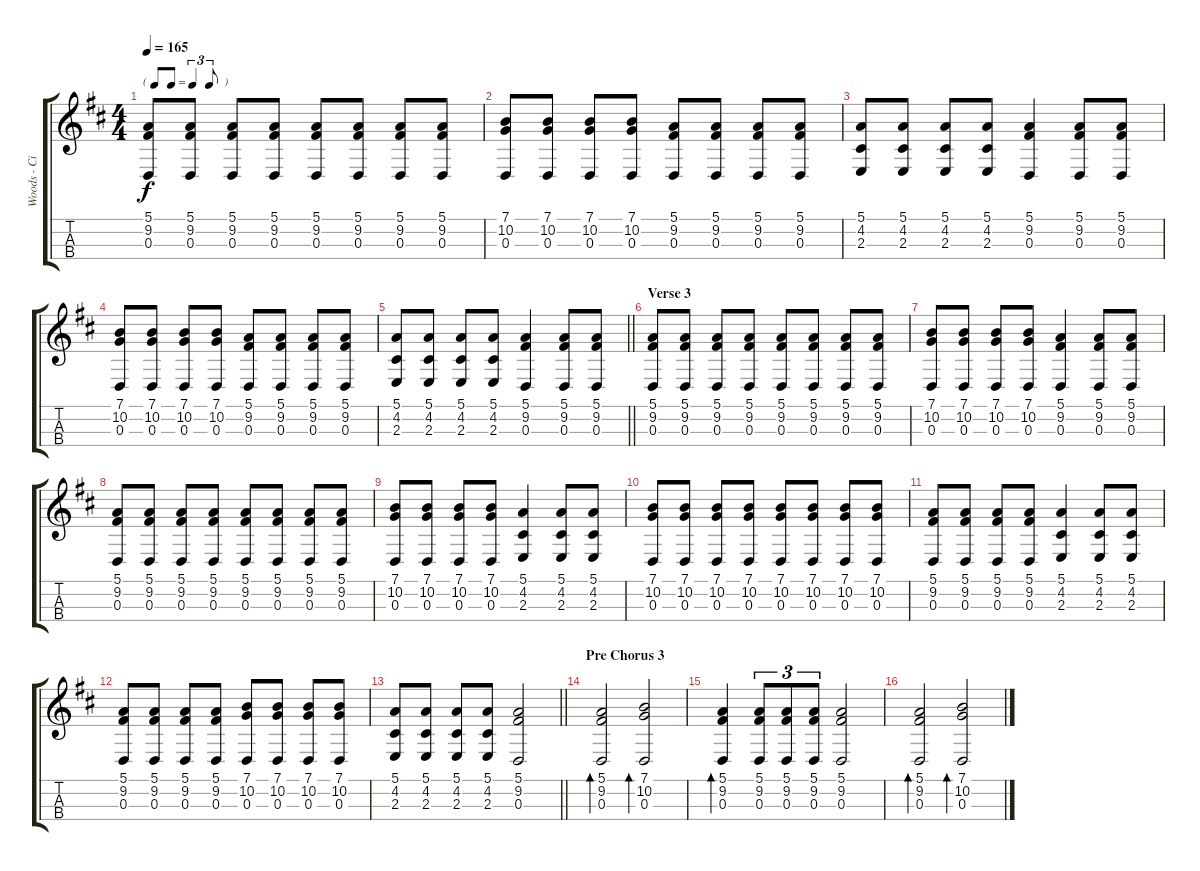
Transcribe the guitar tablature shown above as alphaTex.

\track ("Woods - Cittern" "Woods - Ci") {instrument koto}
\staff {score tabs}
\tuning (E4 A3 D3 G2) {hide}
\ts (4 4)
\tf triplet8th
\tempo 165
\clef g2
\ks d
(5.1 9.2 0.3).8{dy f} (5.1 9.2 0.3).8 (5.1 9.2 0.3).8 (5.1 9.2 0.3).8 (5.1 9.2 0.3).8 (5.1 9.2 0.3).8 (5.1 9.2 0.3).8 (5.1 9.2 0.3).8 |
(7.1 10.2 0.3).8 (7.1 10.2 0.3).8 (7.1 10.2 0.3).8 (7.1 10.2 0.3).8 (5.1 9.2 0.3).8 (5.1 9.2 0.3).8 (5.1 9.2 0.3).8 (5.1 9.2 0.3).8 |
(5.1 4.2 2.3).8 (5.1 4.2 2.3).8 (5.1 4.2 2.3).8 (5.1 4.2 2.3).8 (5.1 9.2 0.3).4 (5.1 9.2 0.3).8 (5.1 9.2 0.3).8 |
(7.1 10.2 0.3).8 (7.1 10.2 0.3).8 (7.1 10.2 0.3).8 (7.1 10.2 0.3).8 (5.1 9.2 0.3).8 (5.1 9.2 0.3).8 (5.1 9.2 0.3).8 (5.1 9.2 0.3).8 |
\barLineRight lightlight
(5.1 4.2 2.3).8 (5.1 4.2 2.3).8 (5.1 4.2 2.3).8 (5.1 4.2 2.3).8 (5.1 9.2 0.3).4 (5.1 9.2 0.3).8 (5.1 9.2 0.3).8 |
\section ("" "Verse 3")
(5.1 9.2 0.3).8 (5.1 9.2 0.3).8 (5.1 9.2 0.3).8 (5.1 9.2 0.3).8 (5.1 9.2 0.3).8 (5.1 9.2 0.3).8 (5.1 9.2 0.3).8 (5.1 9.2 0.3).8 |
(7.1 10.2 0.3).8 (7.1 10.2 0.3).8 (7.1 10.2 0.3).8 (7.1 10.2 0.3).8 (5.1 9.2 0.3).4 (5.1 9.2 0.3).8 (5.1 9.2 0.3).8 |
(5.1 9.2 0.3).8 (5.1 9.2 0.3).8 (5.1 9.2 0.3).8 (5.1 9.2 0.3).8 (5.1 9.2 0.3).8 (5.1 9.2 0.3).8 (5.1 9.2 0.3).8 (5.1 9.2 0.3).8 |
(7.1 10.2 0.3).8 (7.1 10.2 0.3).8 (7.1 10.2 0.3).8 (7.1 10.2 0.3).8 (5.1 4.2 2.3).4 (5.1 4.2 2.3).8 (5.1 4.2 2.3).8 |
(7.1 10.2 0.3).8 (7.1 10.2 0.3).8 (7.1 10.2 0.3).8 (7.1 10.2 0.3).8 (7.1 10.2 0.3).8 (7.1 10.2 0.3).8 (7.1 10.2 0.3).8 (7.1 10.2 0.3).8 |
(5.1 9.2 0.3).8 (5.1 9.2 0.3).8 (5.1 9.2 0.3).8 (5.1 9.2 0.3).8 (5.1 4.2 2.3).4 (5.1 4.2 2.3).8 (5.1 4.2 2.3).8 |
(5.1 9.2 0.3).8 (5.1 9.2 0.3).8 (5.1 9.2 0.3).8 (5.1 9.2 0.3).8 (7.1 10.2 0.3).8 (7.1 10.2 0.3).8 (7.1 10.2 0.3).8 (7.1 10.2 0.3).8 |
\barLineRight lightlight
(5.1 4.2 2.3).8 (5.1 4.2 2.3).8 (5.1 4.2 2.3).8 (5.1 4.2 2.3).8 (5.1 9.2 0.3).2 |
\section ("" "Pre Chorus 3")
(5.1 9.2 0.3).2{bd 60} (7.1 10.2 0.3).2{bd 60} |
(5.1 9.2 0.3).4{bd 60} (5.1 9.2 0.3).8{tu (3 2)} (5.1 9.2 0.3).8{tu (3 2)} (5.1 9.2 0.3).8{tu (3 2)} (5.1 9.2 0.3).2 |
(5.1 9.2 0.3).2{bd 60} (7.1 10.2 0.3).2{bd 60}
